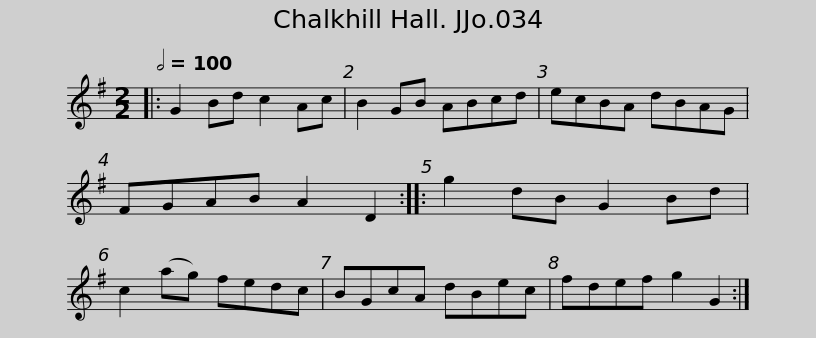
X:1
L:1/8
Q:1/2=100
M:2/2
I:linebreak $
K:G
V:1 treble
V:1
|: G2 Bd c2 Ac | B2 GB ABcd | ecBA dBAG | FGAB A2 D2 :: g2 dB G2 Bd | %5
 c2 (ag) fedc |$ BGcA dBec | fdef g2 G2 :| %8
